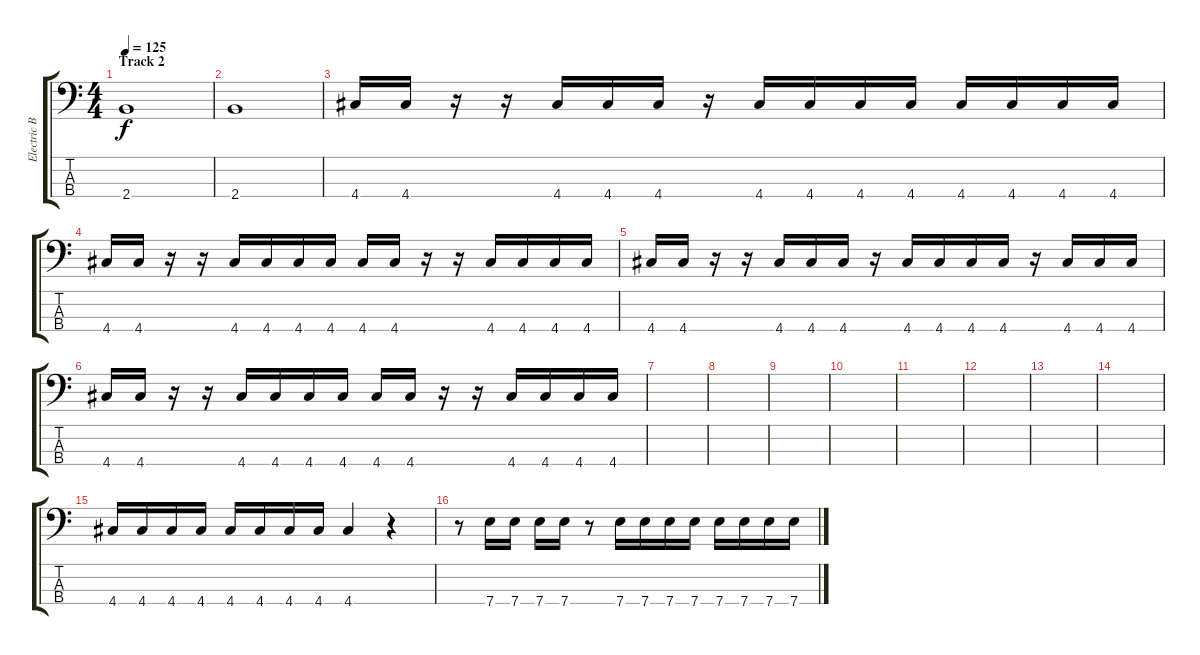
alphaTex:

\track ("Electric Bass-Electric Bass(finger)" "Electric B") {instrument electricbassfinger}
\staff {score tabs}
\tuning (D2 A2 E1 A1) {hide}
\ts (4 4)
\section ("" "Track 2")
\tempo 125
\clef f4
\ks c
2.4.1{dy f} |
2.4.1 |
4.4.16 4.4.16 r.16 r.16 4.4.16 4.4.16 4.4.16 r.16 4.4.16 4.4.16 4.4.16 4.4.16 4.4.16 4.4.16 4.4.16 4.4.16 |
4.4.16 4.4.16 r.16 r.16 4.4.16 4.4.16 4.4.16 4.4.16 4.4.16 4.4.16 r.16 r.16 4.4.16 4.4.16 4.4.16 4.4.16 |
4.4.16 4.4.16 r.16 r.16 4.4.16 4.4.16 4.4.16 r.16 4.4.16 4.4.16 4.4.16 4.4.16 r.16 4.4.16 4.4.16 4.4.16 |
4.4.16 4.4.16 r.16 r.16 4.4.16 4.4.16 4.4.16 4.4.16 4.4.16 4.4.16 r.16 r.16 4.4.16 4.4.16 4.4.16 4.4.16 |
|
|
|
|
|
|
|
|
4.4.16 4.4.16 4.4.16 4.4.16 4.4.16 4.4.16 4.4.16 4.4.16 4.4.4 r.4 |
r.8 7.4.16 7.4.16 7.4.16 7.4.16 r.8 7.4.16 7.4.16 7.4.16 7.4.16 7.4.16 7.4.16 7.4.16 7.4.16
